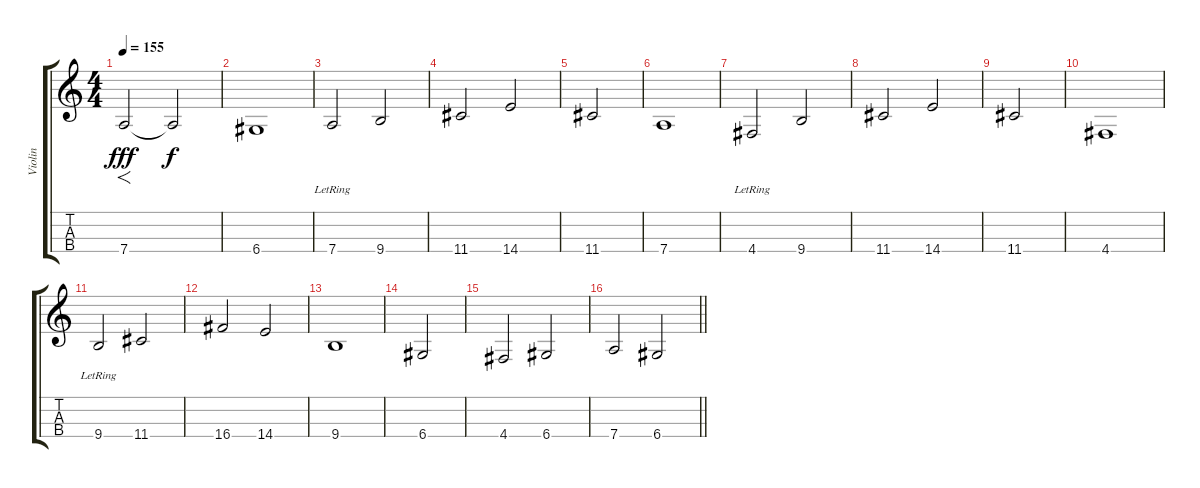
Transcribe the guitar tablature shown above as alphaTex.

\track ("Violin" "Violin") {instrument violin}
\staff {score tabs}
\tuning (E4 B3 G3 D3) {hide}
\ts (4 4)
\tempo 155
\clef g2
\ks c
7.4.2{f dy fff} 7.4{t}.2{dy f} |
6.4.1 |
7.4{lr}.2 9.4.2 |
11.4.2 14.4.2 |
11.4.2 |
7.4.1 |
4.4{lr}.2 9.4.2 |
11.4.2 14.4.2 |
11.4.2 |
4.4.1 |
9.4{lr}.2 11.4.2 |
16.4.2 14.4.2 |
9.4.1 |
6.4.2 |
4.4.2 6.4.2 |
\barLineRight lightlight
7.4.2 6.4.2
